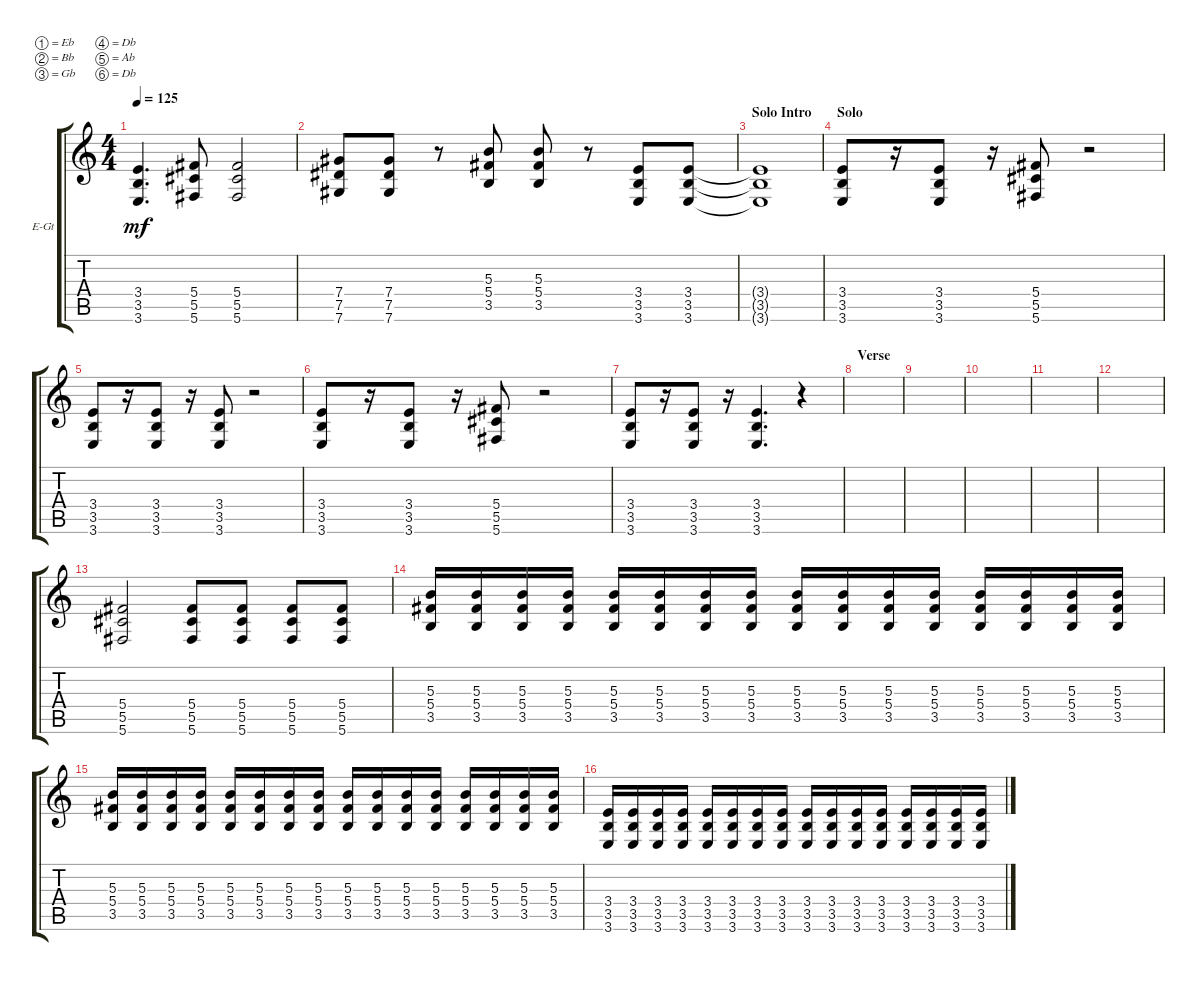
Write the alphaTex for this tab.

\defaultSystemsLayout 4
\bracketExtendMode groupsimilarinstruments
\firstSystemTrackNameOrientation horizontal
\otherSystemsTrackNameOrientation horizontal
\track ("Guitar 1 (Drive)" "E-Gt") {instrument overdrivenguitar}
\staff {score tabs}
\tuning (Eb4 Bb3 Gb3 Db3 Ab2 Db2)
\ts (4 4)
\tempo 125
\clef g2
\ks c
(3.6{t} 3.5{t} 3.4{t}).4{d dy mf} (5.6 5.5 5.4).8 (5.6 5.5 5.4).2 |
(7.6 7.5 7.4).8 (7.6 7.5 7.4).8 r.8 (3.5 5.4 5.3).8 (5.3 5.4 3.5).8 r.8 (3.6 3.5 3.4).8 (3.6 3.5 3.4).8 |
\section ("" "Solo Intro")
(3.6{t} 3.5{t} 3.4{t}).1 |
\section ("" "Solo")
(3.6 3.5 3.4).8 r.16 (3.6 3.4 3.5).8 r.16 (5.6 5.5 5.4).8 r.2 |
(3.6 3.5 3.4).8 r.16 (3.6 3.4 3.5).8 r.16 (3.6 3.5 3.4).8 r.2 |
(3.6 3.5 3.4).8 r.16 (3.6 3.4 3.5).8 r.16 (5.6 5.5 5.4).8 r.2 |
(3.6 3.5 3.4).8 r.16 (3.6 3.4 3.5).8 r.16 (3.6 3.5 3.4).4{d} r.4 |
\section ("" "Verse")
|
|
|
|
|
(5.6 5.5 5.4).2 (5.4 5.5 5.6).8 (5.4 5.5 5.6).8 (5.4 5.5 5.6).8 (5.4 5.5 5.6).8 |
(3.5 5.4 5.3).16 (3.5 5.4 5.3).16 (3.5 5.4 5.3).16 (3.5 5.4 5.3).16 (3.5 5.4 5.3).16 (3.5 5.4 5.3).16 (3.5 5.4 5.3).16 (3.5 5.4 5.3).16 (3.5 5.4 5.3).16 (3.5 5.4 5.3).16 (3.5 5.4 5.3).16 (3.5 5.4 5.3).16 (3.5 5.4 5.3).16 (3.5 5.4 5.3).16 (3.5 5.4 5.3).16 (3.5 5.4 5.3).16 |
(3.5 5.4 5.3).16 (3.5 5.4 5.3).16 (3.5 5.4 5.3).16 (3.5 5.4 5.3).16 (3.5 5.4 5.3).16 (3.5 5.4 5.3).16 (3.5 5.4 5.3).16 (3.5 5.4 5.3).16 (3.5 5.4 5.3).16 (3.5 5.4 5.3).16 (3.5 5.4 5.3).16 (3.5 5.4 5.3).16 (3.5 5.4 5.3).16 (3.5 5.4 5.3).16 (3.5 5.4 5.3).16 (3.5 5.4 5.3).16 |
(3.6 3.5 3.4).16 (3.6 3.5 3.4).16 (3.6 3.5 3.4).16 (3.6 3.5 3.4).16 (3.6 3.5 3.4).16 (3.6 3.5 3.4).16 (3.6 3.5 3.4).16 (3.6 3.5 3.4).16 (3.6 3.5 3.4).16 (3.6 3.5 3.4).16 (3.6 3.5 3.4).16 (3.6 3.5 3.4).16 (3.6 3.5 3.4).16 (3.6 3.5 3.4).16 (3.6 3.5 3.4).16 (3.6 3.5 3.4).16
